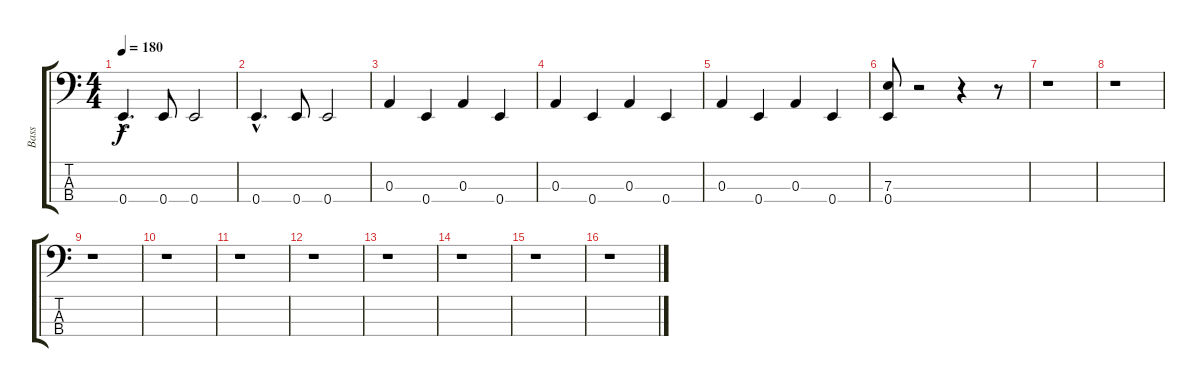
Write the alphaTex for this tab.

\track ("Bass" "Bass") {instrument electricbassfinger}
\staff {score tabs}
\tuning (G2 D2 A1 E1) {hide}
\ts (4 4)
\tempo 180
\clef f4
\ks c
0.4{hac}.4{d dy f} 0.4.8 0.4.2 |
0.4{hac}.4{d} 0.4.8 0.4.2 |
0.3.4 0.4.4 0.3.4 0.4.4 |
0.3.4 0.4.4 0.3.4 0.4.4 |
0.3.4 0.4.4 0.3.4 0.4.4 |
(7.3 0.4).8 r.2 r.4 r.8 |
r.1 |
r.1 |
r.1 |
r.1 |
r.1 |
r.1 |
r.1 |
r.1 |
r.1 |
r.1
